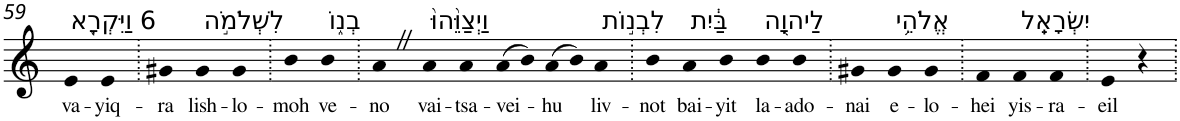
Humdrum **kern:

**kern	**text
*part1	*part1
*staff1	*staff1
*I"Piano	*
*I'Pno	*
!!LO:PB:g=z
*clefG2	*
*k[]	*
=59	=59
!LO:TX:a:t=6 וַיִּקְרָ֖א	!
!	!LO:LY:b
4e	va-
!	!LO:LY:b
4e	-yiq-
=60.	=60.
!	!LO:LY:b
4g#X	-ra
!LO:TX:a:t=לִשְׁלֹמֹ֣ה	!
!	!LO:LY:b
4g#	lish-
!	!LO:LY:b
4g#	-lo-
=61.	=61.
!	!LO:LY:b
4b	-moh
!LO:TX:a:t=בְנ֑וֹ	!
!	!LO:LY:b
4b	ve-
=62.	=62.
!	!LO:LY:b
4aZ	-no
!LO:TX:a:t=וַיְצַוֵּ֙הוּ֙	!
!	!LO:LY:b
4a	vai-
!	!LO:LY:b
4a	-tsa-
!	!LO:LY:b
(>8a	-vei-
8b)	.
!	!LO:LY:b
(>8a	-hu
8b)	.
!LO:TX:a:t=לִבְנ֣וֹת	!
!	!LO:LY:b
4a	liv-
=63.	=63.
!	!LO:LY:b
4b	-not
!LO:TX:a:t=בַּ֔יִת	!
!	!LO:LY:b
4a	bai-
!	!LO:LY:b
4b	-yit
!LO:TX:a:t=לַיהוָ֖ה	!
!	!LO:LY:b
4b	la-
!	!LO:LY:b
4b	-ado-
=64.	=64.
!	!LO:LY:b
4g#X	-nai
!LO:TX:a:t=אֱלֹהֵ֥י	!
!	!LO:LY:b
4g#	e-
!	!LO:LY:b
4g#	-lo-
=65.	=65.
!	!LO:LY:b
4f	-hei
!LO:TX:a:t=יִשְׂרָאֵֽל	!
!	!LO:LY:b
4f	yis-
!	!LO:LY:b
4f	-ra-
=66.	=66.
!	!LO:LY:b
4e	-eil
4r	.
=.	=.
*-	*-
